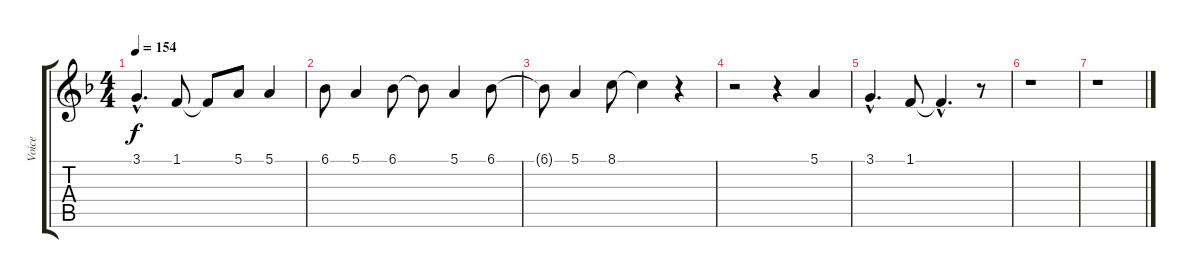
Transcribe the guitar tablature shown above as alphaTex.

\track ("Voice" "Voice") {instrument clarinet}
\staff {score tabs}
\tuning (E4 B3 G3 D3 A2 E2) {hide}
\ts (4 4)
\tempo 154
\clef g2
\ks f
3.1{hac}.4{d dy f} 1.1.8 1.1{t}.8 5.1.8 5.1.4 |
6.1.8 5.1.4 6.1.8 6.1{t}.8 5.1.4 6.1.8 |
6.1{t}.8{volume 0} 5.1.4 8.1.8 8.1{t}.4 r.4 |
r.2 r.4 5.1.4 |
3.1{hac}.4{d} 1.1.8 1.1{hac t}.4{d} r.8 |
r.1 |
r.1
